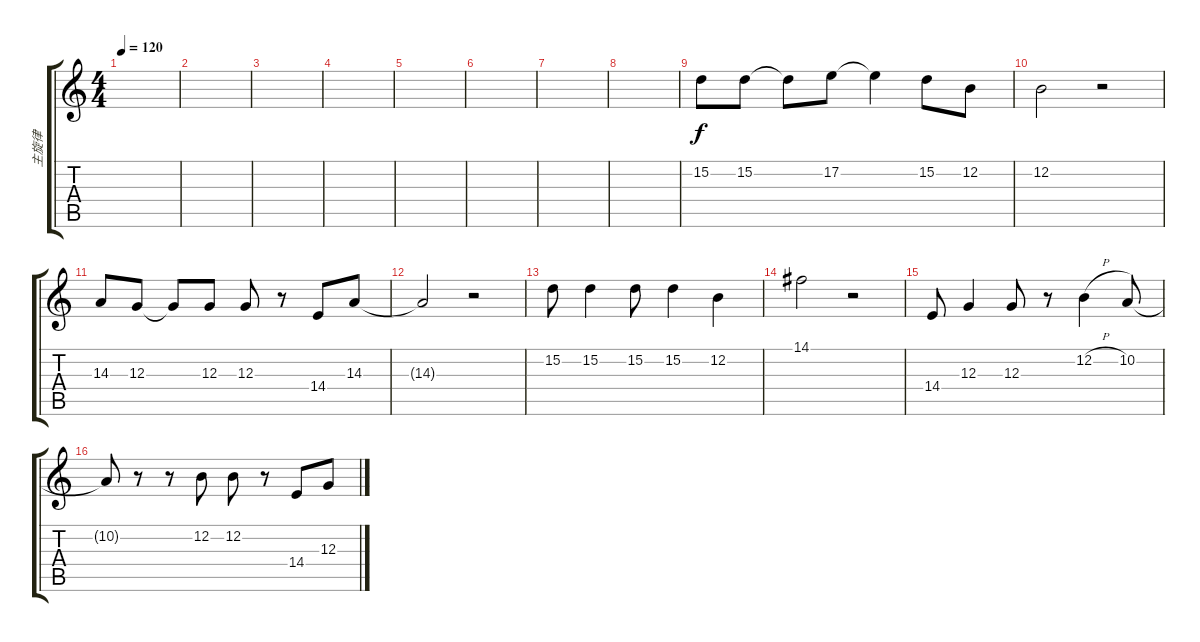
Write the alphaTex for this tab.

\track ("主旋律" "主旋律") {instrument tuba}
\staff {score tabs}
\tuning (E4 B3 G3 D3 A2 E2) {hide}
\ts (4 4)
\tempo 120
\clef g2
\ks c
|
|
|
|
|
|
|
|
15.2.8 15.2.8 15.2{t}.8 17.2.8 17.2{t}.4 15.2.8 12.2.8 |
12.2.2 r.2 |
14.3.8 12.3.8 12.3{t}.8 12.3.8 12.3.8 r.8 14.4.8 14.3.8 |
14.3{t}.2 r.2 |
15.2.8 15.2.4 15.2.8 15.2.4 12.2.4 |
14.1.2 r.2 |
14.4.8 12.3.4 12.3.8 r.8 12.2{h}.4 10.2.8 |
10.2{t}.8 r.8 r.8 12.2.8 12.2.8 r.8 14.4.8 12.3.8
